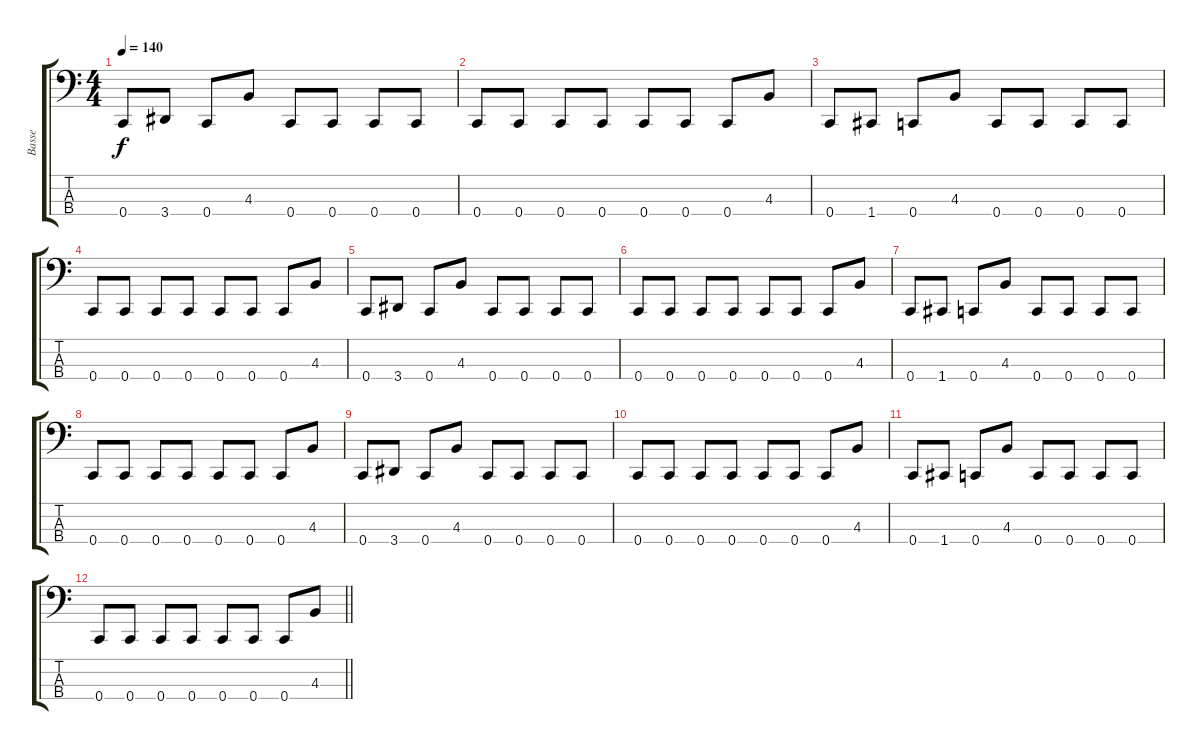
\track ("Basse" "Basse") {instrument electricbassfinger}
\staff {score tabs}
\tuning (F2 C2 G1 C1) {hide}
\ts (4 4)
\tempo 140
\clef f4
\ks c
0.4.8{dy f} 3.4.8 0.4.8 4.3.8 0.4.8 0.4.8 0.4.8 0.4.8 |
0.4.8 0.4.8 0.4.8 0.4.8 0.4.8 0.4.8 0.4.8 4.3.8 |
0.4.8 1.4.8 0.4.8 4.3.8 0.4.8 0.4.8 0.4.8 0.4.8 |
0.4.8 0.4.8 0.4.8 0.4.8 0.4.8 0.4.8 0.4.8 4.3.8 |
0.4.8 3.4.8 0.4.8 4.3.8 0.4.8 0.4.8 0.4.8 0.4.8 |
0.4.8 0.4.8 0.4.8 0.4.8 0.4.8 0.4.8 0.4.8 4.3.8 |
0.4.8 1.4.8 0.4.8 4.3.8 0.4.8 0.4.8 0.4.8 0.4.8 |
0.4.8 0.4.8 0.4.8 0.4.8 0.4.8 0.4.8 0.4.8 4.3.8 |
0.4.8 3.4.8 0.4.8 4.3.8 0.4.8 0.4.8 0.4.8 0.4.8 |
0.4.8 0.4.8 0.4.8 0.4.8 0.4.8 0.4.8 0.4.8 4.3.8 |
0.4.8 1.4.8 0.4.8 4.3.8 0.4.8 0.4.8 0.4.8 0.4.8 |
\barLineRight lightlight
0.4.8 0.4.8 0.4.8 0.4.8 0.4.8 0.4.8 0.4.8 4.3.8
